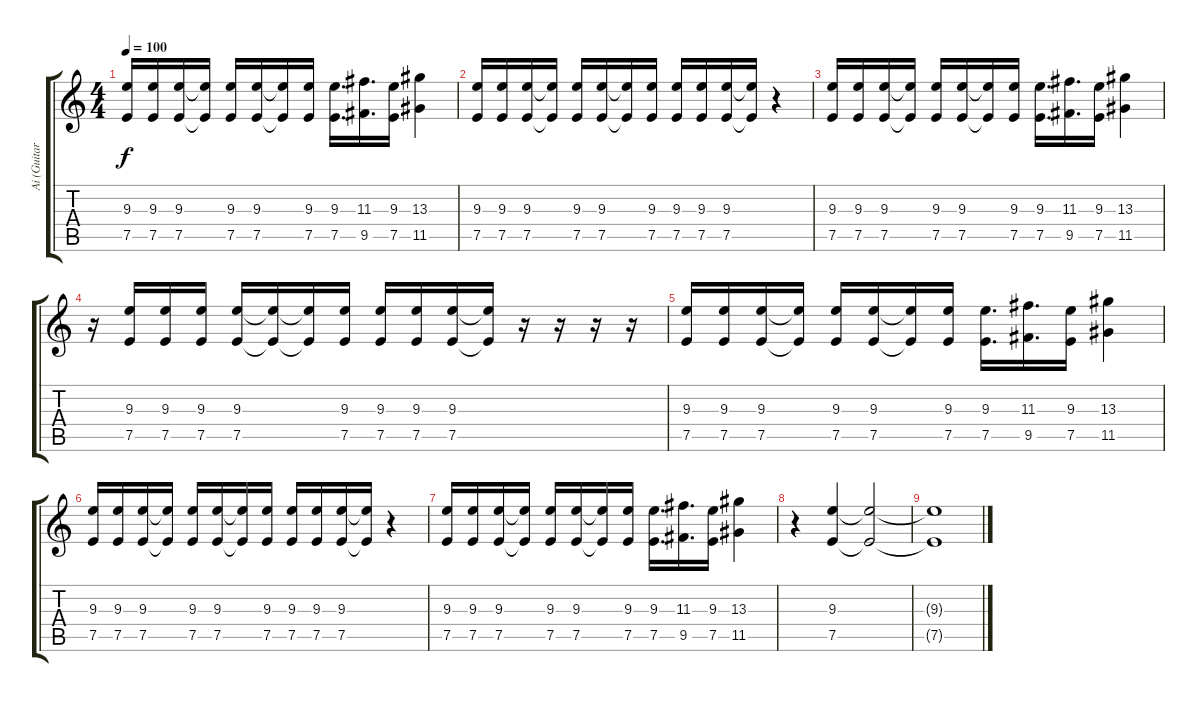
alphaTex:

\track ("Ai (Guitar)" "Ai (Guitar") {instrument distortionguitar}
\staff {score tabs}
\tuning (E4 B3 G3 D3 A2 D2) {hide}
\ts (4 4)
\tempo 100
\clef g2
\ks c
(9.3 7.5).16{dy f} (9.3 7.5).16 (9.3 7.5).16 (9.3{t} 7.5{t}).16 (9.3 7.5).16 (9.3 7.5).16 (9.3{t} 7.5{t}).16 (9.3 7.5).16 (9.3 7.5).16{d} (11.3 9.5).16{d} (9.3 7.5).16 (13.3 11.5).4 |
(9.3 7.5).16 (9.3 7.5).16 (9.3 7.5).16 (9.3{t} 7.5{t}).16 (9.3 7.5).16 (9.3 7.5).16 (9.3{t} 7.5{t}).16 (9.3 7.5).16 (9.3 7.5).16 (9.3 7.5).16 (9.3 7.5).16 (9.3{t} 7.5{t}).16 r.4 |
(9.3 7.5).16 (9.3 7.5).16 (9.3 7.5).16 (9.3{t} 7.5{t}).16 (9.3 7.5).16 (9.3 7.5).16 (9.3{t} 7.5{t}).16 (9.3 7.5).16 (9.3 7.5).16{d} (11.3 9.5).16{d} (9.3 7.5).16 (13.3 11.5).4 |
r.16 (9.3 7.5).16 (9.3 7.5).16 (9.3 7.5).16 (9.3 7.5).16 (9.3{t} 7.5{t}).16 (9.3{t} 7.5{t}).16 (9.3 7.5).16 (9.3 7.5).16 (9.3 7.5).16 (9.3 7.5).16 (9.3{t} 7.5{t}).16 r.16 r.16 r.16 r.16 |
(9.3 7.5).16 (9.3 7.5).16 (9.3 7.5).16 (9.3{t} 7.5{t}).16 (9.3 7.5).16 (9.3 7.5).16 (9.3{t} 7.5{t}).16 (9.3 7.5).16 (9.3 7.5).16{d} (11.3 9.5).16{d} (9.3 7.5).16 (13.3 11.5).4 |
(9.3 7.5).16 (9.3 7.5).16 (9.3 7.5).16 (9.3{t} 7.5{t}).16 (9.3 7.5).16 (9.3 7.5).16 (9.3{t} 7.5{t}).16 (9.3 7.5).16 (9.3 7.5).16 (9.3 7.5).16 (9.3 7.5).16 (9.3{t} 7.5{t}).16 r.4 |
(9.3 7.5).16 (9.3 7.5).16 (9.3 7.5).16 (9.3{t} 7.5{t}).16 (9.3 7.5).16 (9.3 7.5).16 (9.3{t} 7.5{t}).16 (9.3 7.5).16 (9.3 7.5).16{d} (11.3 9.5).16{d} (9.3 7.5).16 (13.3 11.5).4 |
r.4 (9.3 7.5).4 (9.3{t} 7.5{t}).2 |
(9.3{t} 7.5{t}).1
